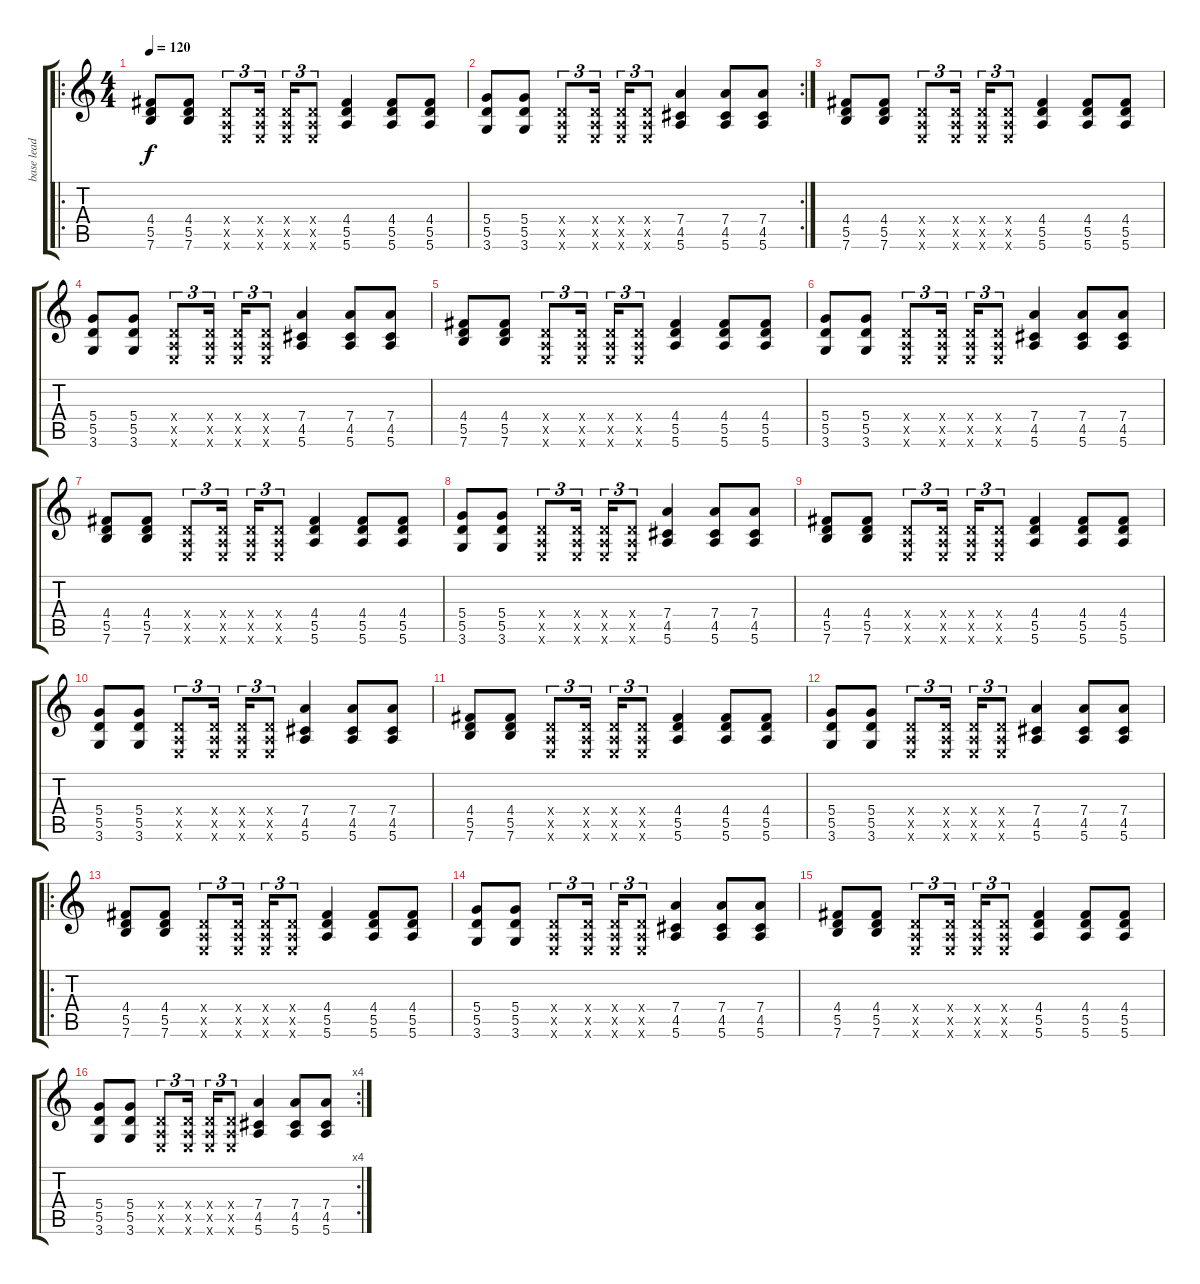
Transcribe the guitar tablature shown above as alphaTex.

\track ("base lead" "base lead") {instrument acousticguitarsteel}
\staff {score tabs}
\tuning (E4 B3 G3 D3 A2 E2) {hide}
\ro
\ts (4 4)
\tempo 120
\clef g2
\ks c
(4.4 5.5 7.6).8{dy f instrument acousticguitarsteel} (4.4 5.5 7.6).8 (0.4{x} 0.5{x} 0.6{x}).8{tu (3 2)} (0.4{x} 0.5{x} 0.6{x}).16{tu (3 2)} (0.4{x} 0.5{x} 0.6{x}).16{tu (3 2)} (0.4{x} 0.5{x} 0.6{x}).8{tu (3 2)} (4.4 5.5 5.6).4 (4.4 5.5 5.6).8 (4.4 5.5 5.6).8 |
\rc 2
(5.4 5.5 3.6).8 (5.4 5.5 3.6).8 (0.4{x} 0.5{x} 0.6{x}).8{tu (3 2)} (0.4{x} 0.5{x} 0.6{x}).16{tu (3 2)} (0.4{x} 0.5{x} 0.6{x}).16{tu (3 2)} (0.4{x} 0.5{x} 0.6{x}).8{tu (3 2)} (7.4 4.5 5.6).4 (7.4 4.5 5.6).8 (7.4 4.5 5.6).8 |
(4.4 5.5 7.6).8 (4.4 5.5 7.6).8 (0.4{x} 0.5{x} 0.6{x}).8{tu (3 2)} (0.4{x} 0.5{x} 0.6{x}).16{tu (3 2)} (0.4{x} 0.5{x} 0.6{x}).16{tu (3 2)} (0.4{x} 0.5{x} 0.6{x}).8{tu (3 2)} (4.4 5.5 5.6).4 (4.4 5.5 5.6).8 (4.4 5.5 5.6).8 |
(5.4 5.5 3.6).8 (5.4 5.5 3.6).8 (0.4{x} 0.5{x} 0.6{x}).8{tu (3 2)} (0.4{x} 0.5{x} 0.6{x}).16{tu (3 2)} (0.4{x} 0.5{x} 0.6{x}).16{tu (3 2)} (0.4{x} 0.5{x} 0.6{x}).8{tu (3 2)} (7.4 4.5 5.6).4 (7.4 4.5 5.6).8 (7.4 4.5 5.6).8 |
(4.4 5.5 7.6).8 (4.4 5.5 7.6).8 (0.4{x} 0.5{x} 0.6{x}).8{tu (3 2)} (0.4{x} 0.5{x} 0.6{x}).16{tu (3 2)} (0.4{x} 0.5{x} 0.6{x}).16{tu (3 2)} (0.4{x} 0.5{x} 0.6{x}).8{tu (3 2)} (4.4 5.5 5.6).4 (4.4 5.5 5.6).8 (4.4 5.5 5.6).8 |
(5.4 5.5 3.6).8 (5.4 5.5 3.6).8 (0.4{x} 0.5{x} 0.6{x}).8{tu (3 2)} (0.4{x} 0.5{x} 0.6{x}).16{tu (3 2)} (0.4{x} 0.5{x} 0.6{x}).16{tu (3 2)} (0.4{x} 0.5{x} 0.6{x}).8{tu (3 2)} (7.4 4.5 5.6).4 (7.4 4.5 5.6).8 (7.4 4.5 5.6).8 |
(4.4 5.5 7.6).8 (4.4 5.5 7.6).8 (0.4{x} 0.5{x} 0.6{x}).8{tu (3 2)} (0.4{x} 0.5{x} 0.6{x}).16{tu (3 2)} (0.4{x} 0.5{x} 0.6{x}).16{tu (3 2)} (0.4{x} 0.5{x} 0.6{x}).8{tu (3 2)} (4.4 5.5 5.6).4 (4.4 5.5 5.6).8 (4.4 5.5 5.6).8 |
(5.4 5.5 3.6).8 (5.4 5.5 3.6).8 (0.4{x} 0.5{x} 0.6{x}).8{tu (3 2)} (0.4{x} 0.5{x} 0.6{x}).16{tu (3 2)} (0.4{x} 0.5{x} 0.6{x}).16{tu (3 2)} (0.4{x} 0.5{x} 0.6{x}).8{tu (3 2)} (7.4 4.5 5.6).4 (7.4 4.5 5.6).8 (7.4 4.5 5.6).8 |
(4.4 5.5 7.6).8 (4.4 5.5 7.6).8 (0.4{x} 0.5{x} 0.6{x}).8{tu (3 2)} (0.4{x} 0.5{x} 0.6{x}).16{tu (3 2)} (0.4{x} 0.5{x} 0.6{x}).16{tu (3 2)} (0.4{x} 0.5{x} 0.6{x}).8{tu (3 2)} (4.4 5.5 5.6).4 (4.4 5.5 5.6).8 (4.4 5.5 5.6).8 |
(5.4 5.5 3.6).8 (5.4 5.5 3.6).8 (0.4{x} 0.5{x} 0.6{x}).8{tu (3 2)} (0.4{x} 0.5{x} 0.6{x}).16{tu (3 2)} (0.4{x} 0.5{x} 0.6{x}).16{tu (3 2)} (0.4{x} 0.5{x} 0.6{x}).8{tu (3 2)} (7.4 4.5 5.6).4 (7.4 4.5 5.6).8 (7.4 4.5 5.6).8 |
(4.4 5.5 7.6).8 (4.4 5.5 7.6).8 (0.4{x} 0.5{x} 0.6{x}).8{tu (3 2)} (0.4{x} 0.5{x} 0.6{x}).16{tu (3 2)} (0.4{x} 0.5{x} 0.6{x}).16{tu (3 2)} (0.4{x} 0.5{x} 0.6{x}).8{tu (3 2)} (4.4 5.5 5.6).4 (4.4 5.5 5.6).8 (4.4 5.5 5.6).8 |
(5.4 5.5 3.6).8 (5.4 5.5 3.6).8 (0.4{x} 0.5{x} 0.6{x}).8{tu (3 2)} (0.4{x} 0.5{x} 0.6{x}).16{tu (3 2)} (0.4{x} 0.5{x} 0.6{x}).16{tu (3 2)} (0.4{x} 0.5{x} 0.6{x}).8{tu (3 2)} (7.4 4.5 5.6).4 (7.4 4.5 5.6).8 (7.4 4.5 5.6).8 |
\ro
(4.4 5.5 7.6).8 (4.4 5.5 7.6).8 (0.4{x} 0.5{x} 0.6{x}).8{tu (3 2)} (0.4{x} 0.5{x} 0.6{x}).16{tu (3 2)} (0.4{x} 0.5{x} 0.6{x}).16{tu (3 2)} (0.4{x} 0.5{x} 0.6{x}).8{tu (3 2)} (4.4 5.5 5.6).4 (4.4 5.5 5.6).8 (4.4 5.5 5.6).8 |
(5.4 5.5 3.6).8 (5.4 5.5 3.6).8 (0.4{x} 0.5{x} 0.6{x}).8{tu (3 2)} (0.4{x} 0.5{x} 0.6{x}).16{tu (3 2)} (0.4{x} 0.5{x} 0.6{x}).16{tu (3 2)} (0.4{x} 0.5{x} 0.6{x}).8{tu (3 2)} (7.4 4.5 5.6).4 (7.4 4.5 5.6).8 (7.4 4.5 5.6).8 |
(4.4 5.5 7.6).8 (4.4 5.5 7.6).8 (0.4{x} 0.5{x} 0.6{x}).8{tu (3 2)} (0.4{x} 0.5{x} 0.6{x}).16{tu (3 2)} (0.4{x} 0.5{x} 0.6{x}).16{tu (3 2)} (0.4{x} 0.5{x} 0.6{x}).8{tu (3 2)} (4.4 5.5 5.6).4 (4.4 5.5 5.6).8 (4.4 5.5 5.6).8 |
\rc 4
(5.4 5.5 3.6).8 (5.4 5.5 3.6).8 (0.4{x} 0.5{x} 0.6{x}).8{tu (3 2)} (0.4{x} 0.5{x} 0.6{x}).16{tu (3 2)} (0.4{x} 0.5{x} 0.6{x}).16{tu (3 2)} (0.4{x} 0.5{x} 0.6{x}).8{tu (3 2)} (7.4 4.5 5.6).4 (7.4 4.5 5.6).8 (7.4 4.5 5.6).8
